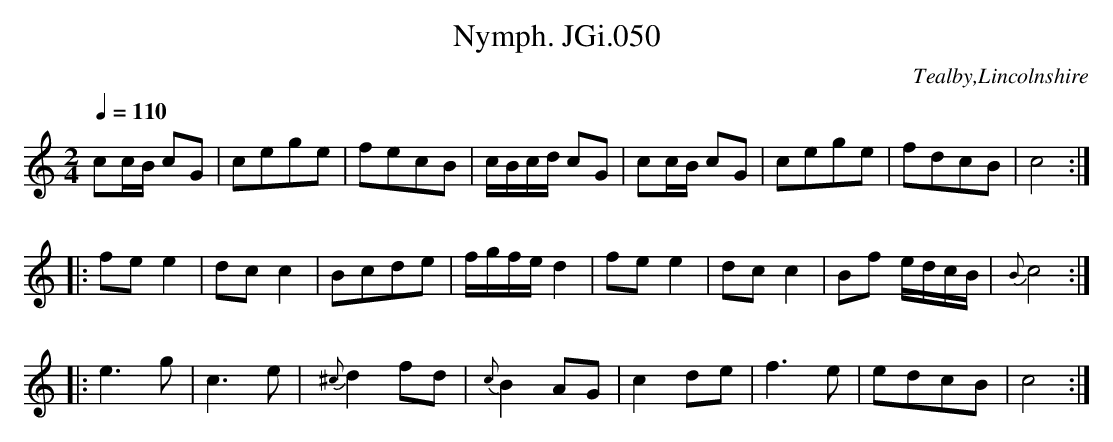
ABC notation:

X:1
T:Nymph. JGi.050
L:1/8
M:2/4
O:Tealby,Lincolnshire
Q:1/4=110
K:C
cc/B/ cG|cege|fecB|c/B/c/d/ cG|cc/B/2 cG|cege|fdcB|c4:|
|:fee2|dcc2|Bcde|f/g/f/e/ d2|fee2|dcc2|Bf e/d/c/B/|{B}c4:|
|:e3g|c3e|{^c}d2fd|{c}B2AG|c2de|f3e|edcB|c4:|
